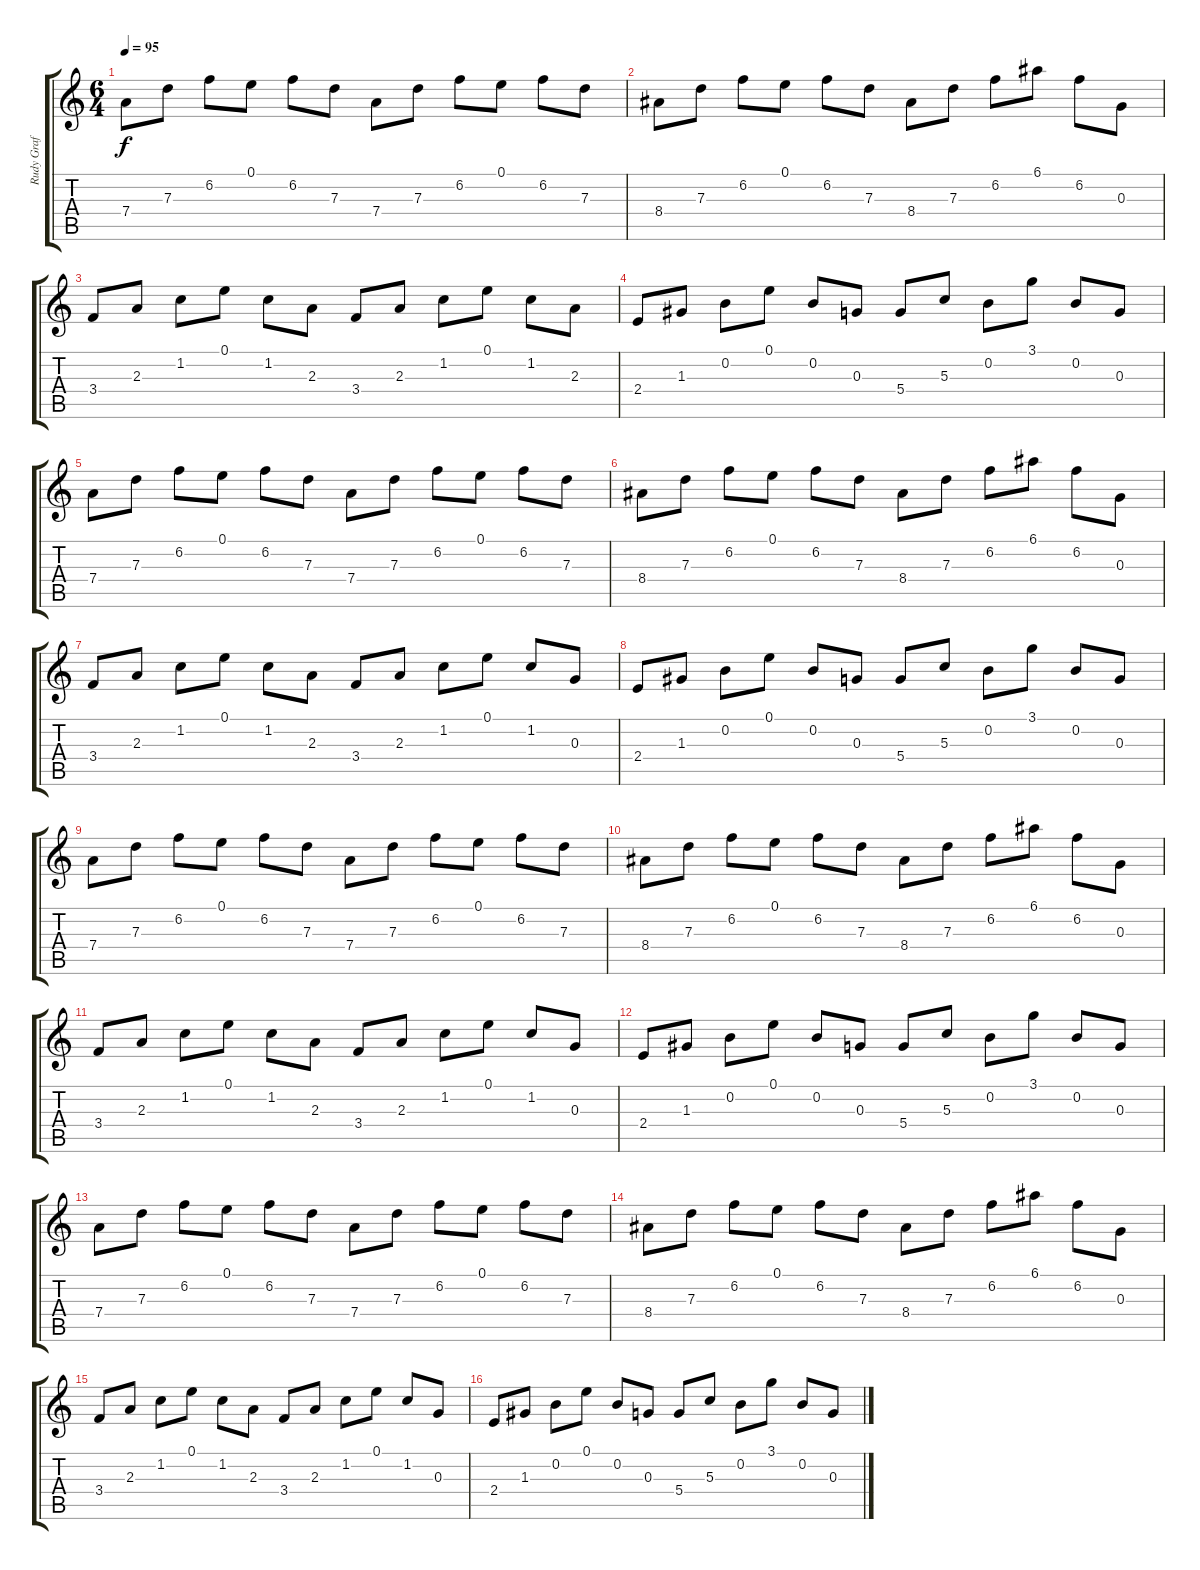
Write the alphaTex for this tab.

\track ("Rudy Graf" "Rudy Graf") {instrument electricguitarclean}
\staff {score tabs}
\tuning (E4 B3 G3 D3 A2 E2) {hide}
\ts (6 4)
\tempo 95
\clef g2
\ks c
7.4.8{dy f instrument electricguitarclean} 7.3.8 6.2.8 0.1.8 6.2.8 7.3.8 7.4.8 7.3.8 6.2.8 0.1.8 6.2.8 7.3.8 |
8.4.8 7.3.8 6.2.8 0.1.8 6.2.8 7.3.8 8.4.8 7.3.8 6.2.8 6.1.8 6.2.8 0.3.8 |
3.4.8 2.3.8 1.2.8 0.1.8 1.2.8 2.3.8 3.4.8 2.3.8 1.2.8 0.1.8 1.2.8 2.3.8 |
2.4.8 1.3.8 0.2.8 0.1.8 0.2.8 0.3.8 5.4.8 5.3.8 0.2.8 3.1.8 0.2.8 0.3.8 |
7.4.8 7.3.8 6.2.8 0.1.8 6.2.8 7.3.8 7.4.8 7.3.8 6.2.8 0.1.8 6.2.8 7.3.8 |
8.4.8 7.3.8 6.2.8 0.1.8 6.2.8 7.3.8 8.4.8 7.3.8 6.2.8 6.1.8 6.2.8 0.3.8 |
3.4.8 2.3.8 1.2.8 0.1.8 1.2.8 2.3.8 3.4.8 2.3.8 1.2.8 0.1.8 1.2.8 0.3.8 |
2.4.8 1.3.8 0.2.8 0.1.8 0.2.8 0.3.8 5.4.8 5.3.8 0.2.8 3.1.8 0.2.8 0.3.8 |
7.4.8 7.3.8 6.2.8 0.1.8 6.2.8 7.3.8 7.4.8 7.3.8 6.2.8 0.1.8 6.2.8 7.3.8 |
8.4.8 7.3.8 6.2.8 0.1.8 6.2.8 7.3.8 8.4.8 7.3.8 6.2.8 6.1.8 6.2.8 0.3.8 |
3.4.8 2.3.8 1.2.8 0.1.8 1.2.8 2.3.8 3.4.8 2.3.8 1.2.8 0.1.8 1.2.8 0.3.8 |
2.4.8 1.3.8 0.2.8 0.1.8 0.2.8 0.3.8 5.4.8 5.3.8 0.2.8 3.1.8 0.2.8 0.3.8 |
7.4.8 7.3.8 6.2.8 0.1.8 6.2.8 7.3.8 7.4.8 7.3.8 6.2.8 0.1.8 6.2.8 7.3.8 |
8.4.8 7.3.8 6.2.8 0.1.8 6.2.8 7.3.8 8.4.8 7.3.8 6.2.8 6.1.8 6.2.8 0.3.8 |
3.4.8 2.3.8 1.2.8 0.1.8 1.2.8 2.3.8 3.4.8 2.3.8 1.2.8 0.1.8 1.2.8 0.3.8 |
2.4.8 1.3.8 0.2.8 0.1.8 0.2.8 0.3.8 5.4.8 5.3.8 0.2.8 3.1.8 0.2.8 0.3.8
